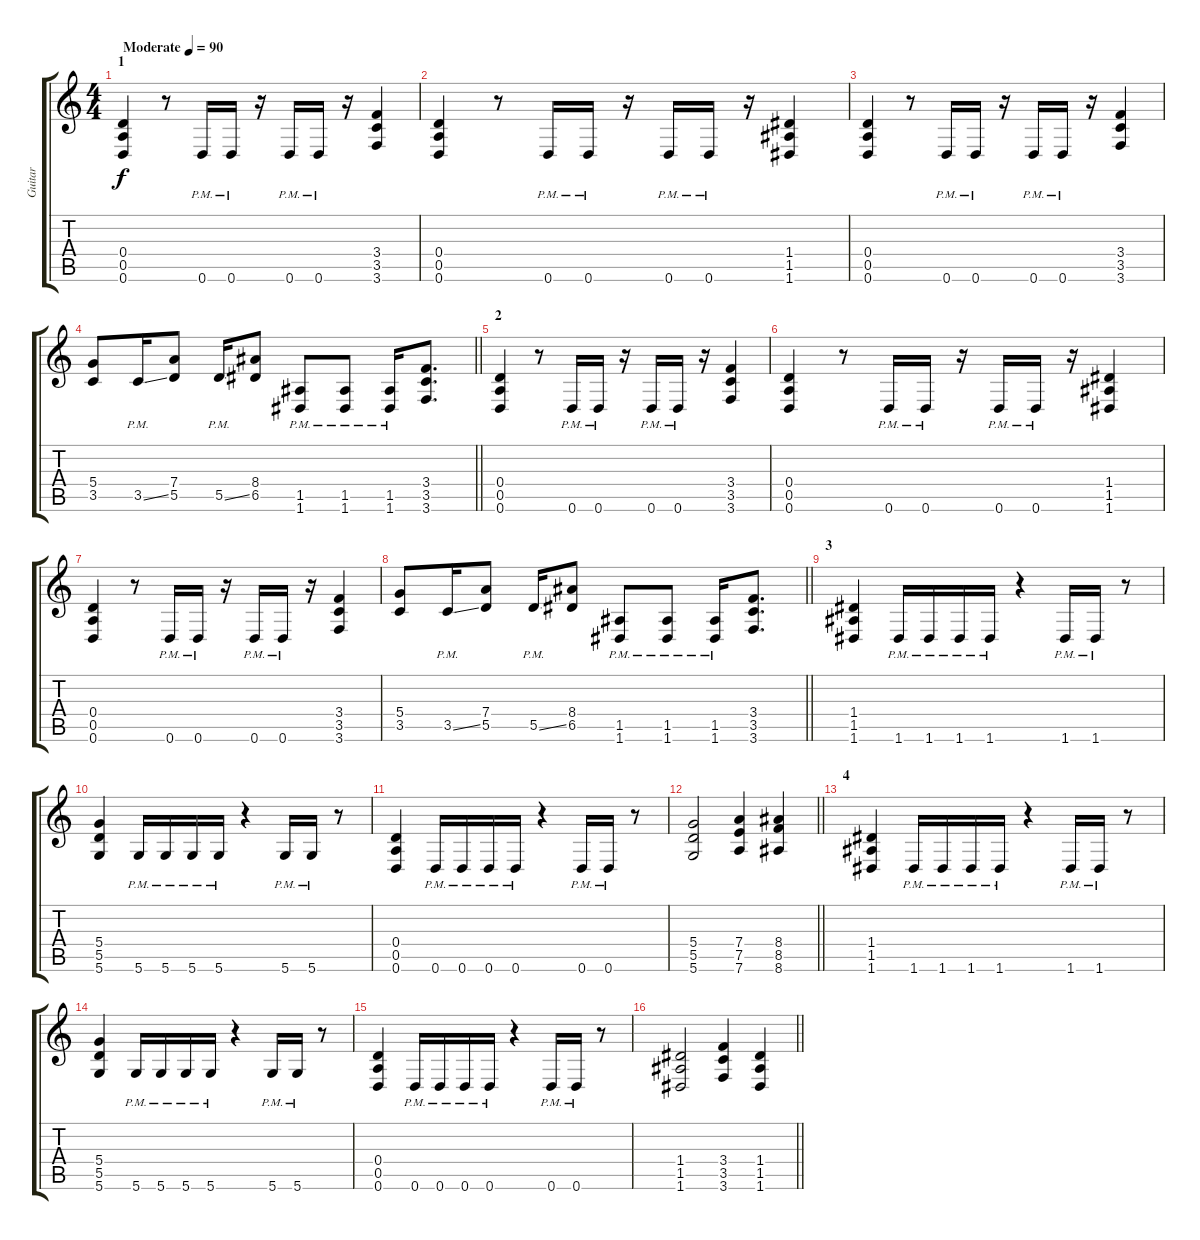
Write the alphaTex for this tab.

\track ("Guitar" "Guitar") {instrument overdrivenguitar}
\staff {score tabs}
\tuning (E4 B3 G3 D3 A2 D2) {hide}
\ts (4 4)
\section ("" "1")
\tempo (90 "Moderate")
\clef g2
\ks c
(0.4 0.5 0.6).4{dy f instrument overdrivenguitar} r.8 0.6{pm}.16 0.6{pm}.16 r.16 0.6{pm}.16 0.6{pm}.16 r.16 (3.4 3.5 3.6).4 |
(0.4 0.5 0.6).4 r.8 0.6{pm}.16 0.6{pm}.16 r.16 0.6{pm}.16 0.6{pm}.16 r.16 (1.4 1.5 1.6).4 |
(0.4 0.5 0.6).4 r.8 0.6{pm}.16 0.6{pm}.16 r.16 0.6{pm}.16 0.6{pm}.16 r.16 (3.4 3.5 3.6).4 |
\barLineRight lightlight
(5.4 3.5).8 3.5{ss pm}.16 (7.4 5.5).8 5.5{ss pm}.16 (8.4 6.5).8 (1.5{pm} 1.6{pm}).8 (1.5{pm} 1.6{pm}).8 (1.5{pm} 1.6{pm}).16 (3.4 3.5 3.6).8{d} |
\section ("" "2")
(0.4 0.5 0.6).4 r.8 0.6{pm}.16 0.6{pm}.16 r.16 0.6{pm}.16 0.6{pm}.16 r.16 (3.4 3.5 3.6).4 |
(0.4 0.5 0.6).4 r.8 0.6{pm}.16 0.6{pm}.16 r.16 0.6{pm}.16 0.6{pm}.16 r.16 (1.4 1.5 1.6).4 |
(0.4 0.5 0.6).4 r.8 0.6{pm}.16 0.6{pm}.16 r.16 0.6{pm}.16 0.6{pm}.16 r.16 (3.4 3.5 3.6).4 |
\barLineRight lightlight
(5.4 3.5).8 3.5{ss pm}.16 (7.4 5.5).8 5.5{ss pm}.16 (8.4 6.5).8 (1.5{pm} 1.6{pm}).8 (1.5{pm} 1.6{pm}).8 (1.5{pm} 1.6{pm}).16 (3.4 3.5 3.6).8{d} |
\section ("" "3")
(1.4 1.5 1.6).4 1.6{pm}.16 1.6{pm}.16 1.6{pm}.16 1.6{pm}.16 r.4 1.6{pm}.16 1.6{pm}.16 r.8 |
(5.4 5.5 5.6).4 5.6{pm}.16 5.6{pm}.16 5.6{pm}.16 5.6{pm}.16 r.4 5.6{pm}.16 5.6{pm}.16 r.8 |
(0.4 0.5 0.6).4 0.6{pm}.16 0.6{pm}.16 0.6{pm}.16 0.6{pm}.16 r.4 0.6{pm}.16 0.6{pm}.16 r.8 |
\barLineRight lightlight
(5.4 5.5 5.6).2 (7.4 7.5 7.6).4 (8.4 8.5 8.6).4 |
\section ("" "4")
(1.4 1.5 1.6).4 1.6{pm}.16 1.6{pm}.16 1.6{pm}.16 1.6{pm}.16 r.4 1.6{pm}.16 1.6{pm}.16 r.8 |
(5.4 5.5 5.6).4 5.6{pm}.16 5.6{pm}.16 5.6{pm}.16 5.6{pm}.16 r.4 5.6{pm}.16 5.6{pm}.16 r.8 |
(0.4 0.5 0.6).4 0.6{pm}.16 0.6{pm}.16 0.6{pm}.16 0.6{pm}.16 r.4 0.6{pm}.16 0.6{pm}.16 r.8 |
\barLineRight lightlight
(1.4 1.5 1.6).2 (3.4 3.5 3.6).4 (1.4 1.5 1.6).4
